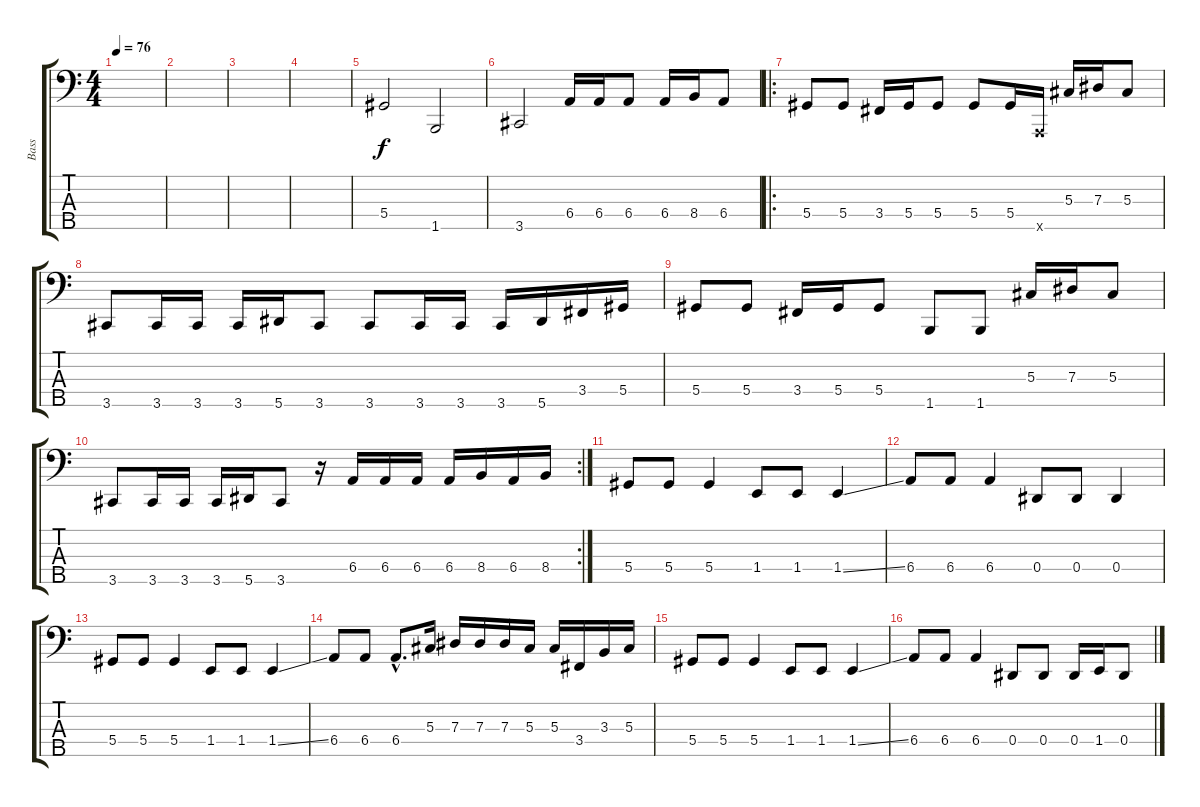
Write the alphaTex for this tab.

\track ("Bass" "Bass") {instrument electricbassfinger}
\staff {score tabs}
\tuning (Gb2 Db2 Ab1 Eb1 Bb0) {hide}
\ts (4 4)
\tempo 76
\clef f4
\ks c
|
|
|
|
5.4.2 1.5.2 |
3.5.2 6.4.16 6.4.16 6.4.8 6.4.16 8.4.16 6.4.8 |
\ro
5.4.8 5.4.8 3.4.16 5.4.16 5.4.8 5.4.8 5.4.16 -1.5{x}.16 5.3.16 7.3.16 5.3.8 |
3.5.8 3.5.16 3.5.16 3.5.16 5.5.16 3.5.8 3.5.8 3.5.16 3.5.16 3.5.16 5.5.16 3.4.16 5.4.16 |
5.4.8 5.4.8 3.4.16 5.4.16 5.4.8 1.5.8 1.5.8 5.3.16 7.3.16 5.3.8 |
\rc 2
3.5.8 3.5.16 3.5.16 3.5.16 5.5.16 3.5.8 r.16 6.4.16 6.4.16 6.4.16 6.4.16 8.4.16 6.4.16 8.4.16 |
5.4.8 5.4.8 5.4.4 1.4.8 1.4.8 1.4{ss}.4 |
6.4.8 6.4.8 6.4.4 0.4.8 0.4.8 0.4.4 |
5.4.8 5.4.8 5.4.4 1.4.8 1.4.8 1.4{ss}.4 |
6.4.8 6.4.8 6.4{hac}.8{d} 5.3.16 7.3.16 7.3.16 7.3.16 5.3.16 5.3.16 3.4.16 3.3.16 5.3.16 |
5.4.8 5.4.8 5.4.4 1.4.8 1.4.8 1.4{ss}.4 |
6.4.8 6.4.8 6.4.4 0.4.8 0.4.8 0.4.16 1.4.16 0.4.8
